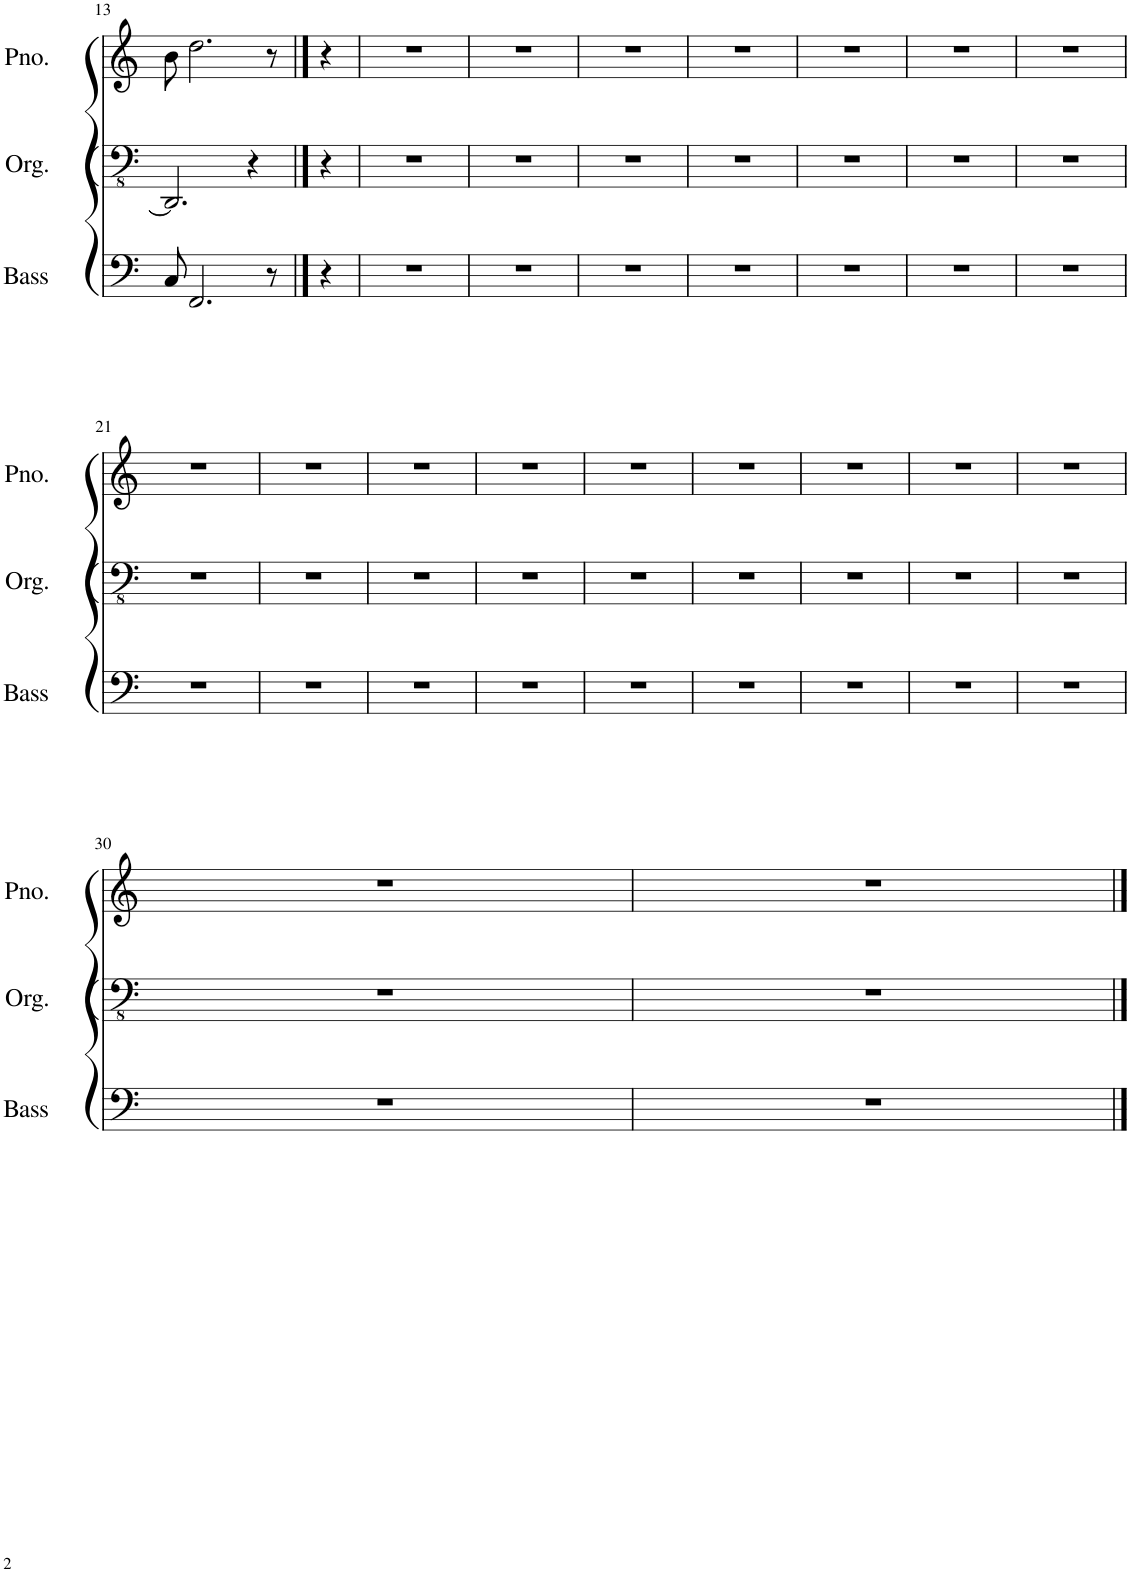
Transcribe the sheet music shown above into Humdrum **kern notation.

**kern	**kern	**kern
*part3	*part2	*part1
*staff3	*staff2	*staff1
*I"Acoustic Bass	*I"Pipe Organ	*I"Piano
*I'Bass	*I'Org.	*I'Pno.
!!LO:PB:g=z
*clefF4	*clefFv4	*clefG2
*Trd7c12	*	*
*k[]	*k[]	*k[]
*M5/4	*M5/4	*M5/4
=13	=13	=13
8C/	2.DDD/]	8b\
2.FF/	.	2.dd\
.	4r	.
8r	.	8r
4r	4r	4r
=14	=14	=14
4%5r	4%5r	4%5r
=15	=15	=15
4%5r	4%5r	4%5r
=16	=16	=16
4%5r	4%5r	4%5r
=17	=17	=17
4%5r	4%5r	4%5r
=18	=18	=18
4%5r	4%5r	4%5r
=19	=19	=19
4%5r	4%5r	4%5r
=20	=20	=20
4%5r	4%5r	4%5r
!!LO:LB:g=z
=21	=21	=21
4%5r	4%5r	4%5r
=22	=22	=22
4%5r	4%5r	4%5r
=23	=23	=23
4%5r	4%5r	4%5r
=24	=24	=24
4%5r	4%5r	4%5r
=25	=25	=25
4%5r	4%5r	4%5r
=26	=26	=26
4%5r	4%5r	4%5r
=27	=27	=27
4%5r	4%5r	4%5r
=28	=28	=28
4%5r	4%5r	4%5r
=29	=29	=29
4%5r	4%5r	4%5r
!!LO:LB:g=z
=30	=30	=30
4%5r	4%5r	4%5r
=31	=31	=31
4%5r	4%5r	4%5r
==	==	==
*-	*-	*-
